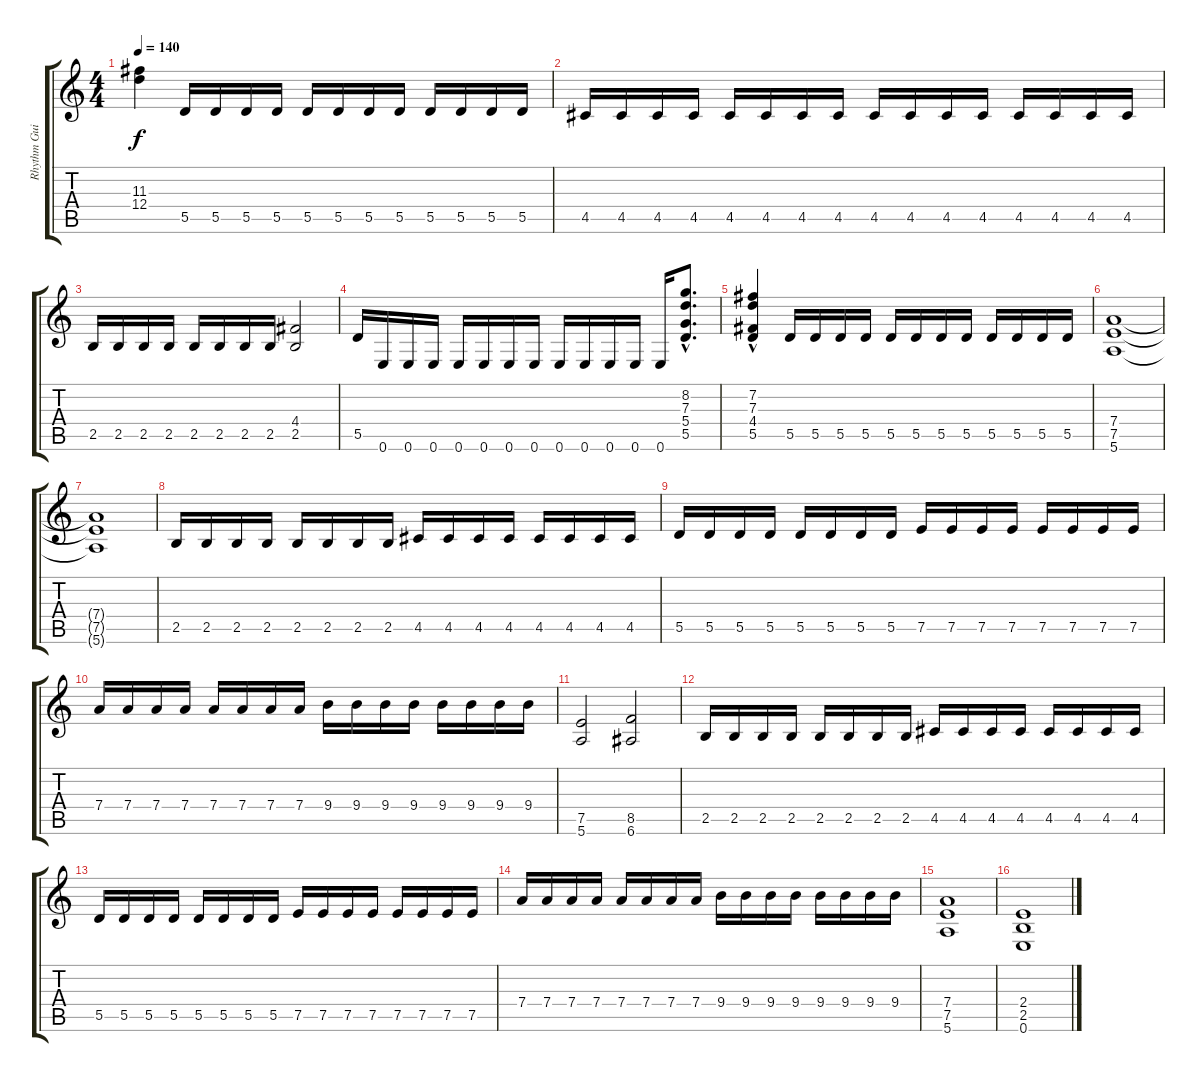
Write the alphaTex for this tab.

\track ("Rhythm Guitar" "Rhythm Gui") {instrument overdrivenguitar}
\staff {score tabs}
\tuning (E4 B3 G3 D3 A2 E2) {hide}
\ts (4 4)
\tempo 140
\clef g2
\ks c
(11.3 12.4).4{dy f} 5.5.16 5.5.16 5.5.16 5.5.16 5.5.16 5.5.16 5.5.16 5.5.16 5.5.16 5.5.16 5.5.16 5.5.16 |
4.5.16 4.5.16 4.5.16 4.5.16 4.5.16 4.5.16 4.5.16 4.5.16 4.5.16 4.5.16 4.5.16 4.5.16 4.5.16 4.5.16 4.5.16 4.5.16 |
2.5.16 2.5.16 2.5.16 2.5.16 2.5.16 2.5.16 2.5.16 2.5.16 (4.4 2.5).2 |
5.5.16 0.6.16 0.6.16 0.6.16 0.6.16 0.6.16 0.6.16 0.6.16 0.6.16 0.6.16 0.6.16 0.6.16 0.6.16 (8.2{hac} 7.3{hac} 5.4{hac} 5.5{hac}).8{d} |
(7.2 7.3 4.4{hac} 5.5{hac}).4 5.5.16 5.5.16 5.5.16 5.5.16 5.5.16 5.5.16 5.5.16 5.5.16 5.5.16 5.5.16 5.5.16 5.5.16 |
(7.4 7.5 5.6).1 |
(7.4{t} 7.5{t} 5.6{t}).1 |
2.5.16 2.5.16 2.5.16 2.5.16 2.5.16 2.5.16 2.5.16 2.5.16 4.5.16 4.5.16 4.5.16 4.5.16 4.5.16 4.5.16 4.5.16 4.5.16 |
5.5.16 5.5.16 5.5.16 5.5.16 5.5.16 5.5.16 5.5.16 5.5.16 7.5.16 7.5.16 7.5.16 7.5.16 7.5.16 7.5.16 7.5.16 7.5.16 |
7.4.16 7.4.16 7.4.16 7.4.16 7.4.16 7.4.16 7.4.16 7.4.16 9.4.16 9.4.16 9.4.16 9.4.16 9.4.16 9.4.16 9.4.16 9.4.16 |
(7.5 5.6).2 (8.5 6.6).2 |
2.5.16 2.5.16 2.5.16 2.5.16 2.5.16 2.5.16 2.5.16 2.5.16 4.5.16 4.5.16 4.5.16 4.5.16 4.5.16 4.5.16 4.5.16 4.5.16 |
5.5.16 5.5.16 5.5.16 5.5.16 5.5.16 5.5.16 5.5.16 5.5.16 7.5.16 7.5.16 7.5.16 7.5.16 7.5.16 7.5.16 7.5.16 7.5.16 |
7.4.16 7.4.16 7.4.16 7.4.16 7.4.16 7.4.16 7.4.16 7.4.16 9.4.16 9.4.16 9.4.16 9.4.16 9.4.16 9.4.16 9.4.16 9.4.16 |
(7.4 7.5 5.6).1 |
(2.4 2.5 0.6).1
